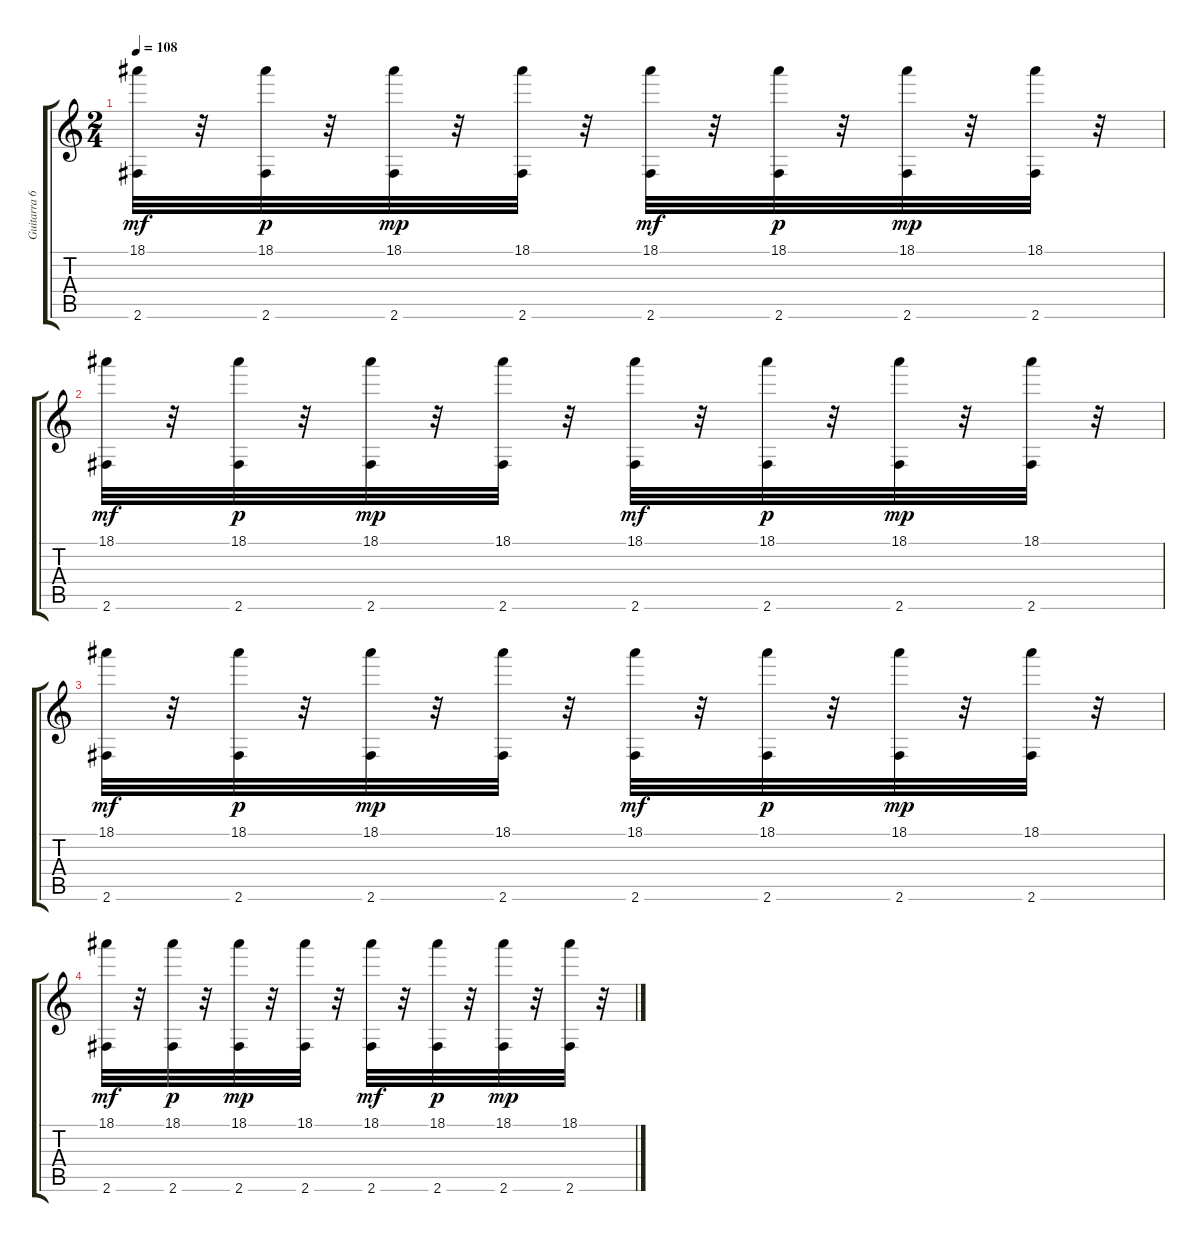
\track ("Guitarra 6" "Guitarra 6") {instrument acousticguitarsteel}
\staff {score tabs}
\tuning (E4 B3 G3 D3 A2 E2) {hide}
\ts (2 4)
\tempo 108
\clef g2
\ks c
(18.1 2.6).32{dy mf} r.32 (18.1 2.6).32{dy p} r.32 (18.1 2.6).32{dy mp} r.32 (18.1 2.6).32 r.32 (18.1 2.6).32{dy mf} r.32 (18.1 2.6).32{dy p} r.32 (18.1 2.6).32{dy mp} r.32 (18.1 2.6).32 r.32 |
(18.1 2.6).32{dy mf} r.32 (18.1 2.6).32{dy p} r.32 (18.1 2.6).32{dy mp} r.32 (18.1 2.6).32 r.32 (18.1 2.6).32{dy mf} r.32 (18.1 2.6).32{dy p} r.32 (18.1 2.6).32{dy mp} r.32 (18.1 2.6).32 r.32 |
(18.1 2.6).32{dy mf} r.32 (18.1 2.6).32{dy p} r.32 (18.1 2.6).32{dy mp} r.32 (18.1 2.6).32 r.32 (18.1 2.6).32{dy mf} r.32 (18.1 2.6).32{dy p} r.32 (18.1 2.6).32{dy mp} r.32 (18.1 2.6).32 r.32 |
(18.1 2.6).32{dy mf} r.32 (18.1 2.6).32{dy p} r.32 (18.1 2.6).32{dy mp} r.32 (18.1 2.6).32 r.32 (18.1 2.6).32{dy mf} r.32 (18.1 2.6).32{dy p} r.32 (18.1 2.6).32{dy mp} r.32 (18.1 2.6).32 r.32
